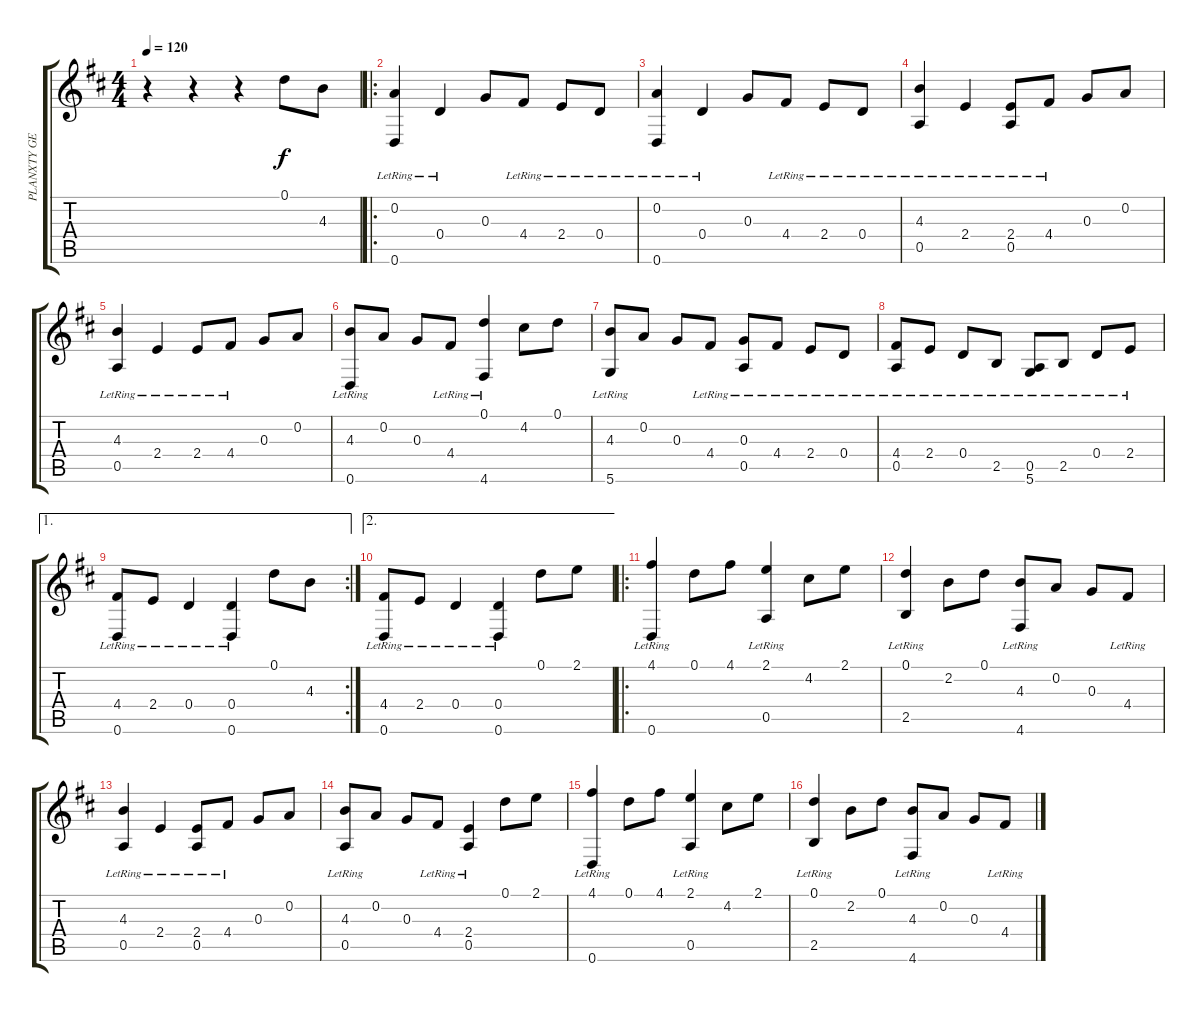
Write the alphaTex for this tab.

\track ("PLANXTY GEORGE BRABAZON" "PLANXTY GE") {instrument acousticguitarsteel}
\staff {score tabs}
\tuning (D4 A3 G3 D3 A2 D2) {hide}
\ts (4 4)
\tempo 120
\clef g2
\ks d
r.4{dy f instrument acousticguitarsteel} r.4 r.4 0.1.8 4.3.8 |
\ro
(0.2 0.6{lr}).4 0.4{lr}.4 0.3.8 4.4{lr}.8 2.4{lr}.8 0.4{lr}.8 |
(0.2 0.6{lr}).4 0.4{lr}.4 0.3.8 4.4{lr}.8 2.4{lr}.8 0.4{lr}.8 |
(4.3 0.5{lr}).4 2.4{lr}.4 (2.4{lr} 0.5{lr}).8 4.4{lr}.8 0.3.8 0.2.8 |
(4.3 0.5{lr}).4 2.4{lr}.4 2.4{lr}.8 4.4{lr}.8 0.3.8 0.2.8 |
(4.3 0.6{lr}).8 0.2.8 0.3.8 4.4{lr}.8 (0.1 4.6{lr}).4 4.2.8 0.1.8 |
(4.3 5.6{lr}).8 0.2.8 0.3.8 4.4{lr}.8 (0.3 0.5{lr}).8 4.4{lr}.8 2.4{lr}.8 0.4{lr}.8 |
(4.4{lr} 0.5{lr}).8 2.4{lr}.8 0.4{lr}.8 2.5{lr}.8 (0.5{lr} 5.6{lr}).8 2.5{lr}.8 0.4{lr}.8 2.4{lr}.8 |
\ae 1
\rc 2
(4.4{lr} 0.6{lr}).8 2.4{lr}.8 0.4{lr}.4 (0.4{lr} 0.6{lr}).4 0.1.8 4.3.8 |
\ae 2
(4.4{lr} 0.6{lr}).8 2.4{lr}.8 0.4{lr}.4 (0.4{lr} 0.6{lr}).4 0.1.8 2.1.8 |
\ro
(4.1 0.6{lr}).4 0.1.8 4.1.8 (2.1 0.5{lr}).4 4.2.8 2.1.8 |
(0.1 2.5{lr}).4 2.2.8 0.1.8 (4.3 4.6{lr}).8 0.2.8 0.3.8 4.4{lr}.8 |
(4.3 0.5{lr}).4 2.4{lr}.4 (2.4{lr} 0.5{lr}).8 4.4{lr}.8 0.3.8 0.2.8 |
(4.3 0.5{lr}).8 0.2.8 0.3.8 4.4{lr}.8 (2.4{lr} 0.5{lr}).4 0.1.8 2.1.8 |
(4.1 0.6{lr}).4 0.1.8 4.1.8 (2.1 0.5{lr}).4 4.2.8 2.1.8 |
(0.1 2.5{lr}).4 2.2.8 0.1.8 (4.3 4.6{lr}).8 0.2.8 0.3.8 4.4{lr}.8
